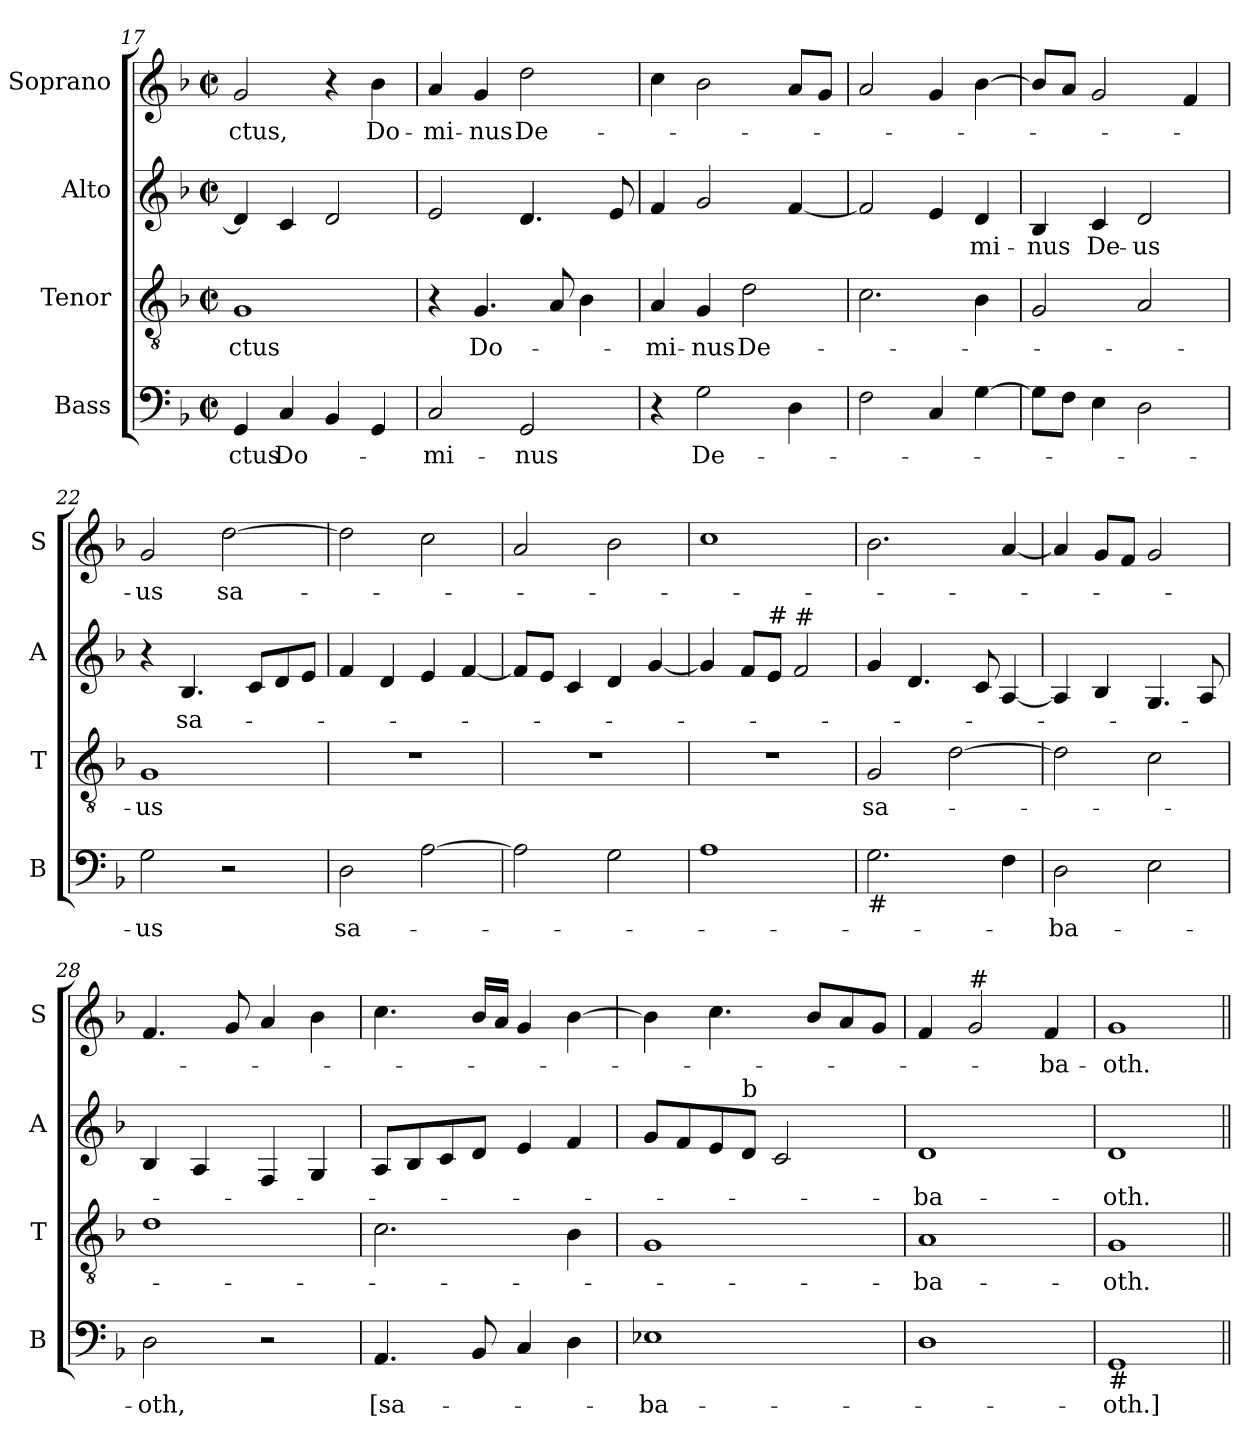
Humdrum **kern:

**kern	**text	**kern	**text	**kern	**text	**kern	**text
*part4	*part4	*part3	*part3	*part2	*part2	*part1	*part1
*staff4	*staff4	*staff3	*staff3	*staff2	*staff2	*staff1	*staff1
*I"Bass	*	*I"Tenor	*	*I"Alto	*	*I"Soprano	*
*I'B	*	*I'T	*	*I'A	*	*I'S	*
*clefF4	*	*clefGv2	*	*clefG2	*	*clefG2	*
*k[b-]	*	*k[b-]	*	*k[b-]	*	*k[b-]	*
*F:	*	*F:	*	*F:	*	*F:	*
*M2/2	*	*M2/2	*	*M2/2	*	*M2/2	*
*met(c|)	*	*met(c|)	*	*met(c|)	*	*met(c|)	*
=17	=17	=17	=17	=17	=17	=17	=17
4GG/	-ctus	1G	-ctus	4d/]	.	2g/	-ctus,
4C/	Do-	.	.	4c/	.	.	.
4BB-/	.	.	.	2d/	.	4r	.
4GG/	.	.	.	.	.	4b-\	Do-
=18	=18	=18	=18	=18	=18	=18	=18
2C/	-mi-	4r	.	2e/	.	4a/	-mi-
.	.	4.G/	Do-	.	.	4g/	-nus
2GG/	-nus	.	.	4.d/	.	2dd\	De-
.	.	8A/	.	.	.	.	.
.	.	4B-\	.	.	.	.	.
.	.	.	.	8e/	.	.	.
!!LO:PB:g=z
=19	=19	=19	=19	=19	=19	=19	=19
4r	.	4A/	-mi-	4f/	.	4cc\	.
2G\	De-	4G/	-nus	2g/	.	2b-\	.
.	.	2d\	De-	.	.	.	.
4D\	.	.	.	[4f/	.	8a/L	.
.	.	.	.	.	.	8g/J	.
=20	=20	=20	=20	=20	=20	=20	=20
2F\	.	2.c\	.	2f/]	.	2a/	.
4C/	.	.	.	4e/	.	4g/	.
[4G\	.	4B-\	.	4d/	-mi-	[4b-\	.
=21	=21	=21	=21	=21	=21	=21	=21
8G\L]	.	2G/	.	4B-/	-nus	8b-/L]	.
8F\J	.	.	.	.	.	8a/J	.
4E\	.	.	.	4c/	De-	2g/	.
2D\	.	2A/	.	2d/	-us	.	.
.	.	.	.	.	.	4f/	.
=22	=22	=22	=22	=22	=22	=22	=22
2G\	-us	1G	-us	4r	.	2g/	-us
.	.	.	.	4.B-/	sa-	.	.
2r	.	.	.	.	.	[2dd\	sa-
.	.	.	.	8c/L	.	.	.
.	.	.	.	8d/	.	.	.
.	.	.	.	8e/J	.	.	.
=23	=23	=23	=23	=23	=23	=23	=23
2D\	sa-	1r	.	4f/	.	2dd\]	.
.	.	.	.	4d/	.	.	.
[2A\	.	.	.	4e/	.	2cc\	.
.	.	.	.	[4f/	.	.	.
=24	=24	=24	=24	=24	=24	=24	=24
2A\]	.	1r	.	8f/L]	.	2a/	.
.	.	.	.	8e/J	.	.	.
.	.	.	.	4c/	.	.	.
2G\	.	.	.	4d/	.	2b-\	.
.	.	.	.	[4g/	.	.	.
!!LO:LB:g=z
=25	=25	=25	=25	=25	=25	=25	=25
1A	.	1r	.	4g/]	.	1cc	.
.	.	.	.	8f/L	.	.	.
!	!	!	!	!LO:TX:a:t=#	!	!	!
.	.	.	.	8e/J	.	.	.
!	!	!	!	!LO:TX:a:t=#	!	!	!
.	.	.	.	2f/	.	.	.
=26	=26	=26	=26	=26	=26	=26	=26
!LO:TX:b:t=#	!	!	!	!	!	!	!
2.G\	.	2G/	sa-	4g/	.	2.b-\	.
.	.	.	.	4.d/	.	.	.
.	.	[2d\	.	.	.	.	.
.	.	.	.	8c/	.	.	.
4F\	.	.	.	[4A/	.	[4a/	.
=27	=27	=27	=27	=27	=27	=27	=27
2D\	-ba-	2d\]	.	4A/]	.	4a/]	.
.	.	.	.	4B-/	.	8g/L	.
.	.	.	.	.	.	8f/J	.
2E\	.	2c\	.	4.G/	.	2g/	.
.	.	.	.	8A/	.	.	.
=28	=28	=28	=28	=28	=28	=28	=28
2D\	-oth,	1d	.	4B-/	.	4.f/	.
.	.	.	.	4A/	.	.	.
.	.	.	.	.	.	8g/	.
2r	.	.	.	4F/	.	4a/	.
.	.	.	.	4G/	.	4b-\	.
=29	=29	=29	=29	=29	=29	=29	=29
4.AA/	[sa-	2.c\	.	8A/L	.	4.cc\	.
.	.	.	.	8B-/	.	.	.
.	.	.	.	8c/	.	.	.
8BB-/	.	.	.	8d/J	.	16b-/LL	.
.	.	.	.	.	.	16a/JJ	.
4C/	.	.	.	4e/	.	4g/	.
4D\	.	4B-\	.	4f/	.	[4b-\	.
=30	=30	=30	=30	=30	=30	=30	=30
1E-X	-ba-	1G	.	8g/L	.	4b-\]	.
.	.	.	.	8f/	.	.	.
.	.	.	.	8e/	.	4.cc\	.
!	!	!	!	!LO:TX:a:t=b	!	!	!
.	.	.	.	8d/J	.	.	.
.	.	.	.	2c/	.	.	.
.	.	.	.	.	.	8b-/L	.
.	.	.	.	.	.	8a/	.
.	.	.	.	.	.	8g/J	.
!!LO:LB:g=z
=31	=31	=31	=31	=31	=31	=31	=31
1D	.	1A	-ba-	1d	-ba-	4f/	.
!	!	!	!	!	!	!LO:TX:a:t=#	!
.	.	.	.	.	.	2g/	.
.	.	.	.	.	.	4f/	-ba-
=32	=32	=32	=32	=32	=32	=32	=32
!LO:TX:b:t=#	!	!	!	!	!	!	!
1GG	-oth.]	1G	-oth.	1d	-oth.	1g	-oth.
=||	=||	=||	=||	=||	=||	=||	=||
*-	*-	*-	*-	*-	*-	*-	*-
